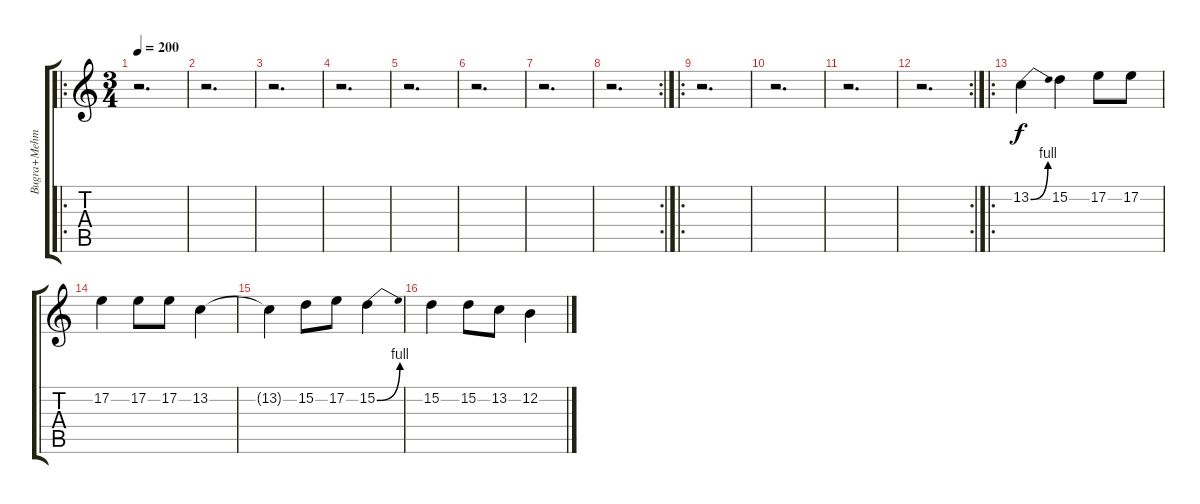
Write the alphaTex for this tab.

\track ("Bugra+Mehmet" "Bugra+Mehm") {instrument lead1square}
\staff {score tabs}
\tuning (E4 B3 G3 D3 A2 E2) {hide}
\ro
\ts (3 4)
\tempo 200
\clef g2
\ks c
r.2{d dy f} |
r.2{d} |
r.2{d} |
r.2{d} |
r.2{d} |
r.2{d} |
r.2{d} |
\rc 2
r.2{d} |
\ro
r.2{d} |
r.2{d} |
r.2{d} |
\rc 2
r.2{d} |
\ro
13.2{be (bend 0 0 60 4)}.4 15.2.4 17.2.8 17.2.8 |
17.2.4 17.2.8 17.2.8 13.2.4 |
13.2{t}.4 15.2.8 17.2.8 15.2{be (bend 0 0 60 4)}.4 |
15.2.4 15.2.8 13.2.8 12.2.4
